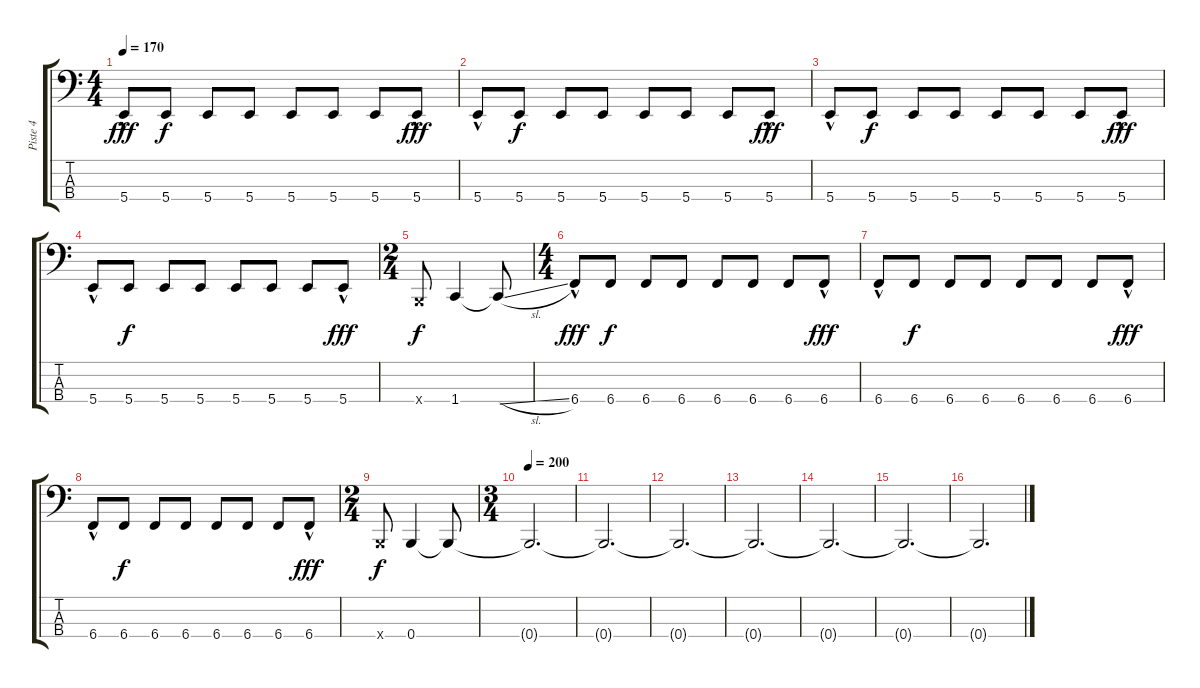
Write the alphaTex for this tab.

\track ("Piste 4" "Piste 4") {instrument slapbass2}
\staff {score tabs}
\tuning (E2 B1 Gb1 B0) {hide}
\ts (4 4)
\tempo 170
\clef f4
\ks c
5.4{hac}.8{dy fff} 5.4.8{dy f} 5.4.8 5.4.8 5.4.8 5.4.8 5.4.8 5.4{hac}.8{dy fff} |
5.4{hac}.8 5.4.8{dy f} 5.4.8 5.4.8 5.4.8 5.4.8 5.4.8 5.4{hac}.8{dy fff} |
5.4{hac}.8 5.4.8{dy f} 5.4.8 5.4.8 5.4.8 5.4.8 5.4.8 5.4{hac}.8{dy fff} |
5.4{hac}.8 5.4.8{dy f} 5.4.8 5.4.8 5.4.8 5.4.8 5.4.8 5.4{hac}.8{dy fff} |
\ts (2 4)
0.4{x}.8{dy f} 1.4.4 1.4{sl t}.8 |
\ts (4 4)
6.4{hac}.8{dy fff} 6.4.8{dy f} 6.4.8 6.4.8 6.4.8 6.4.8 6.4.8 6.4{hac}.8{dy fff} |
6.4{hac}.8 6.4.8{dy f} 6.4.8 6.4.8 6.4.8 6.4.8 6.4.8 6.4{hac}.8{dy fff} |
6.4{hac}.8 6.4.8{dy f} 6.4.8 6.4.8 6.4.8 6.4.8 6.4.8 6.4{hac}.8{dy fff} |
\ts (2 4)
0.4{x}.8{dy f} 0.4.4 0.4{t}.8 |
\ts (3 4)
\tempo 200
0.4{t}.2{d} |
0.4{t}.2{d} |
0.4{t}.2{d} |
0.4{t}.2{d} |
0.4{t}.2{d} |
0.4{t}.2{d} |
0.4{t}.2{d}
